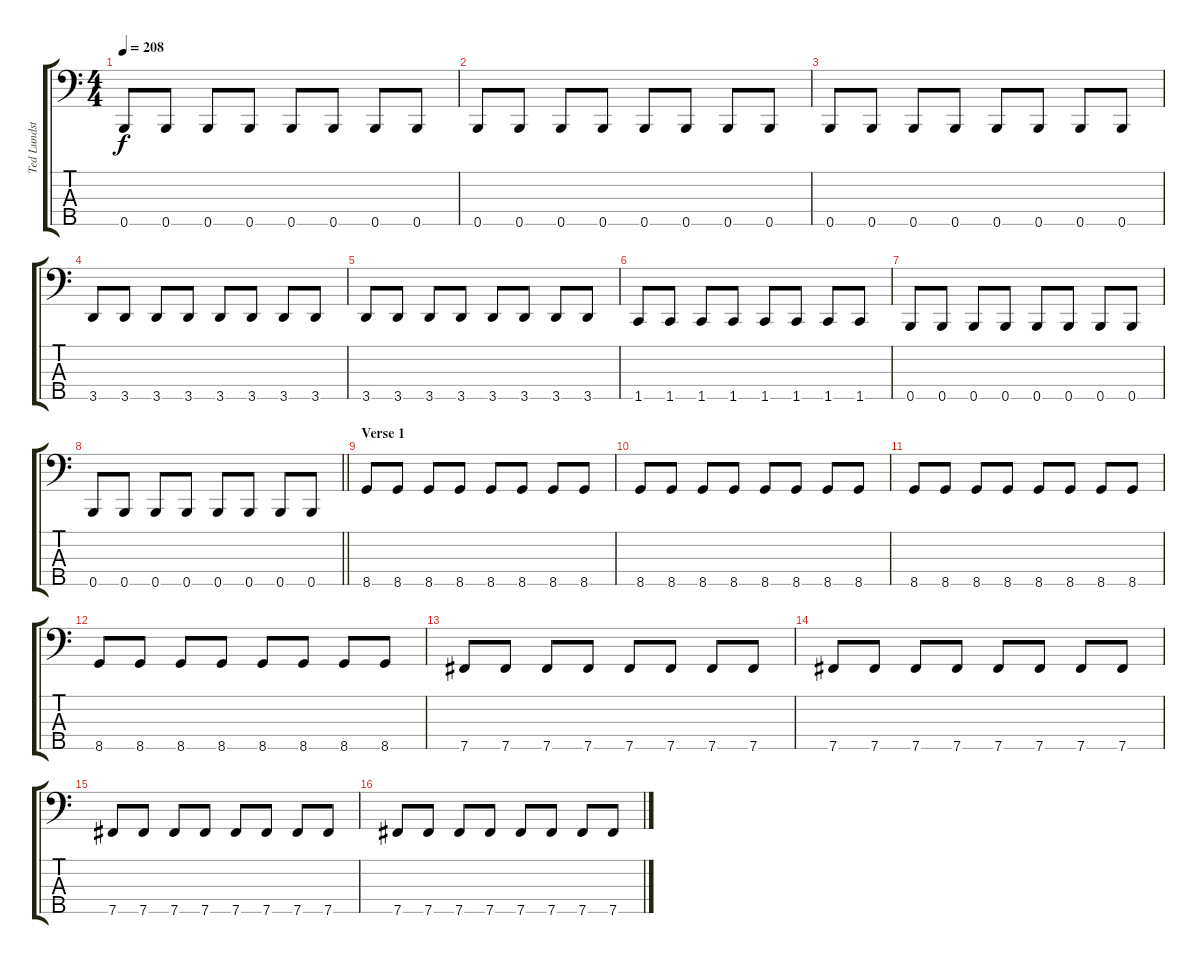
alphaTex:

\track ("Ted Lundström" "Ted Lundst") {instrument electricbassfinger}
\staff {score tabs}
\tuning (G2 D2 A1 E1 B0) {hide}
\ts (4 4)
\tempo 208
\clef f4
\ks c
0.5.8{dy f} 0.5.8 0.5.8 0.5.8 0.5.8 0.5.8 0.5.8 0.5.8 |
0.5.8 0.5.8 0.5.8 0.5.8 0.5.8 0.5.8 0.5.8 0.5.8 |
0.5.8 0.5.8 0.5.8 0.5.8 0.5.8 0.5.8 0.5.8 0.5.8 |
3.5.8 3.5.8 3.5.8 3.5.8 3.5.8 3.5.8 3.5.8 3.5.8 |
3.5.8 3.5.8 3.5.8 3.5.8 3.5.8 3.5.8 3.5.8 3.5.8 |
1.5.8 1.5.8 1.5.8 1.5.8 1.5.8 1.5.8 1.5.8 1.5.8 |
0.5.8 0.5.8 0.5.8 0.5.8 0.5.8 0.5.8 0.5.8 0.5.8 |
\barLineRight lightlight
0.5.8 0.5.8 0.5.8 0.5.8 0.5.8 0.5.8 0.5.8 0.5.8 |
\section ("" "Verse 1")
8.5.8 8.5.8 8.5.8 8.5.8 8.5.8 8.5.8 8.5.8 8.5.8 |
8.5.8 8.5.8 8.5.8 8.5.8 8.5.8 8.5.8 8.5.8 8.5.8 |
8.5.8 8.5.8 8.5.8 8.5.8 8.5.8 8.5.8 8.5.8 8.5.8 |
8.5.8 8.5.8 8.5.8 8.5.8 8.5.8 8.5.8 8.5.8 8.5.8 |
7.5.8 7.5.8 7.5.8 7.5.8 7.5.8 7.5.8 7.5.8 7.5.8 |
7.5.8 7.5.8 7.5.8 7.5.8 7.5.8 7.5.8 7.5.8 7.5.8 |
7.5.8 7.5.8 7.5.8 7.5.8 7.5.8 7.5.8 7.5.8 7.5.8 |
7.5.8 7.5.8 7.5.8 7.5.8 7.5.8 7.5.8 7.5.8 7.5.8
